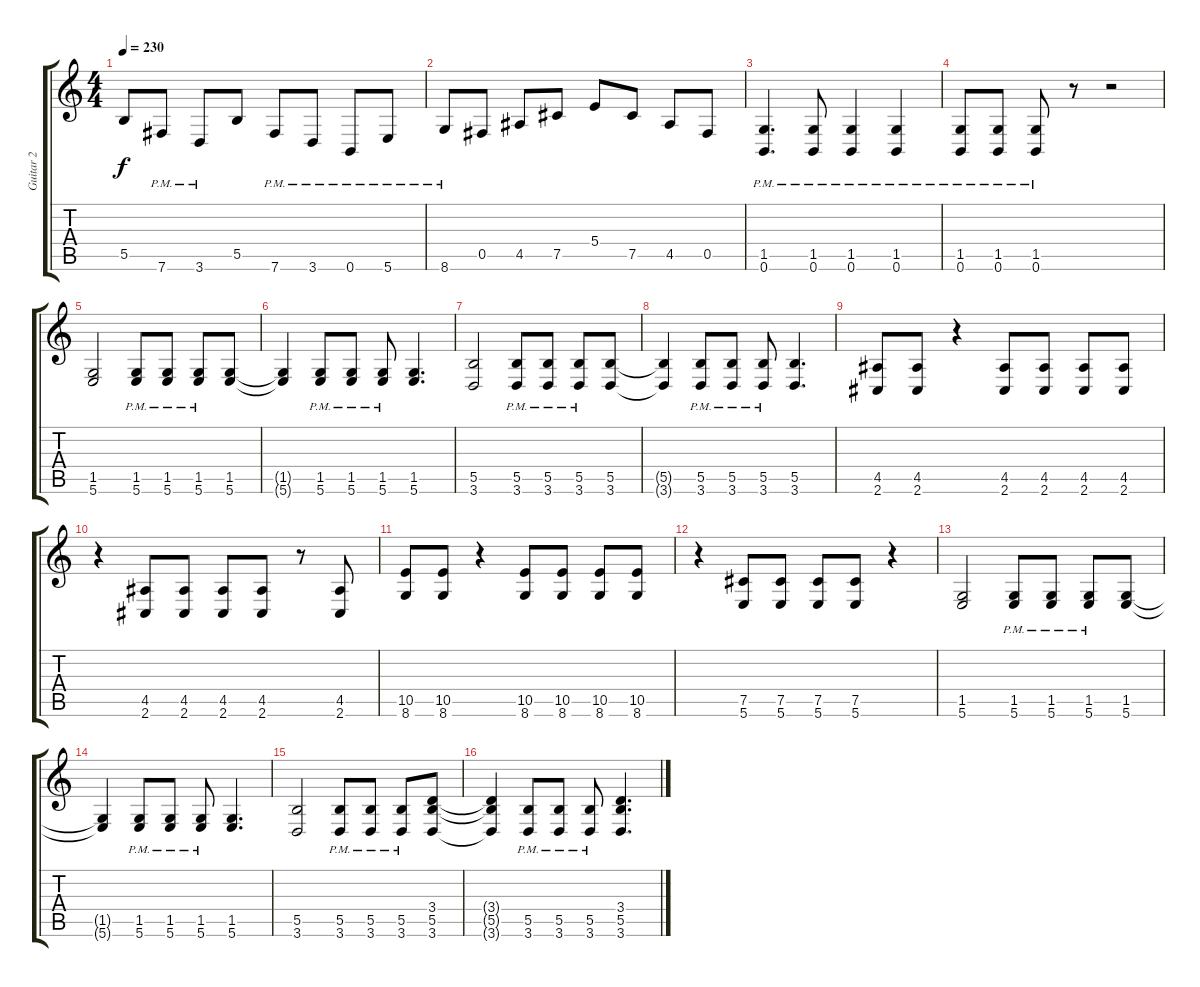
\track ("Guitar 2" "Guitar 2") {instrument distortionguitar}
\staff {score tabs}
\tuning (Db4 Ab3 E3 B2 Gb2 B1) {hide}
\ts (4 4)
\tempo 230
\clef g2
\ks c
5.5.8{dy f} 7.6{pm}.8 3.6{pm}.8 5.5.8 7.6{pm}.8 3.6{pm}.8 0.6{pm}.8 5.6{pm}.8 |
8.6{pm}.8 0.5.8 4.5.8 7.5.8 5.4.8 7.5.8 4.5.8 0.5.8 |
(1.5{pm} 0.6{pm}).4{d} (1.5{pm} 0.6{pm}).8 (1.5{pm} 0.6{pm}).4 (1.5{pm} 0.6{pm}).4 |
(1.5{pm} 0.6{pm}).8 (1.5{pm} 0.6{pm}).8 (1.5{pm} 0.6{pm}).8 r.8 r.2 |
(1.5 5.6).2 (1.5{pm} 5.6{pm}).8 (1.5{pm} 5.6{pm}).8 (1.5{pm} 5.6{pm}).8 (1.5 5.6).8 |
(1.5{t} 5.6{t}).4 (1.5{pm} 5.6{pm}).8 (1.5{pm} 5.6{pm}).8 (1.5{pm} 5.6{pm}).8 (1.5 5.6).4{d} |
(5.5 3.6).2 (5.5{pm} 3.6{pm}).8 (5.5{pm} 3.6{pm}).8 (5.5{pm} 3.6{pm}).8 (5.5 3.6).8 |
(5.5{t} 3.6{t}).4 (5.5{pm} 3.6{pm}).8 (5.5{pm} 3.6{pm}).8 (5.5{pm} 3.6{pm}).8 (5.5 3.6).4{d} |
(4.5 2.6).8 (4.5 2.6).8 r.4 (4.5 2.6).8 (4.5 2.6).8 (4.5 2.6).8 (4.5 2.6).8 |
r.4 (4.5 2.6).8 (4.5 2.6).8 (4.5 2.6).8 (4.5 2.6).8 r.8 (4.5 2.6).8 |
(10.5 8.6).8 (10.5 8.6).8 r.4 (10.5 8.6).8 (10.5 8.6).8 (10.5 8.6).8 (10.5 8.6).8 |
r.4 (7.5 5.6).8 (7.5 5.6).8 (7.5 5.6).8 (7.5 5.6).8 r.4 |
(1.5 5.6).2 (1.5{pm} 5.6{pm}).8 (1.5{pm} 5.6{pm}).8 (1.5{pm} 5.6{pm}).8 (1.5 5.6).8 |
(1.5{t} 5.6{t}).4 (1.5{pm} 5.6{pm}).8 (1.5{pm} 5.6{pm}).8 (1.5{pm} 5.6{pm}).8 (1.5 5.6).4{d} |
(5.5 3.6).2 (5.5{pm} 3.6{pm}).8 (5.5{pm} 3.6{pm}).8 (5.5{pm} 3.6{pm}).8 (3.4 5.5 3.6).8 |
(3.4{t} 5.5{t} 3.6{t}).4 (5.5{pm} 3.6{pm}).8 (5.5{pm} 3.6{pm}).8 (5.5{pm} 3.6{pm}).8 (3.4 5.5 3.6).4{d}
